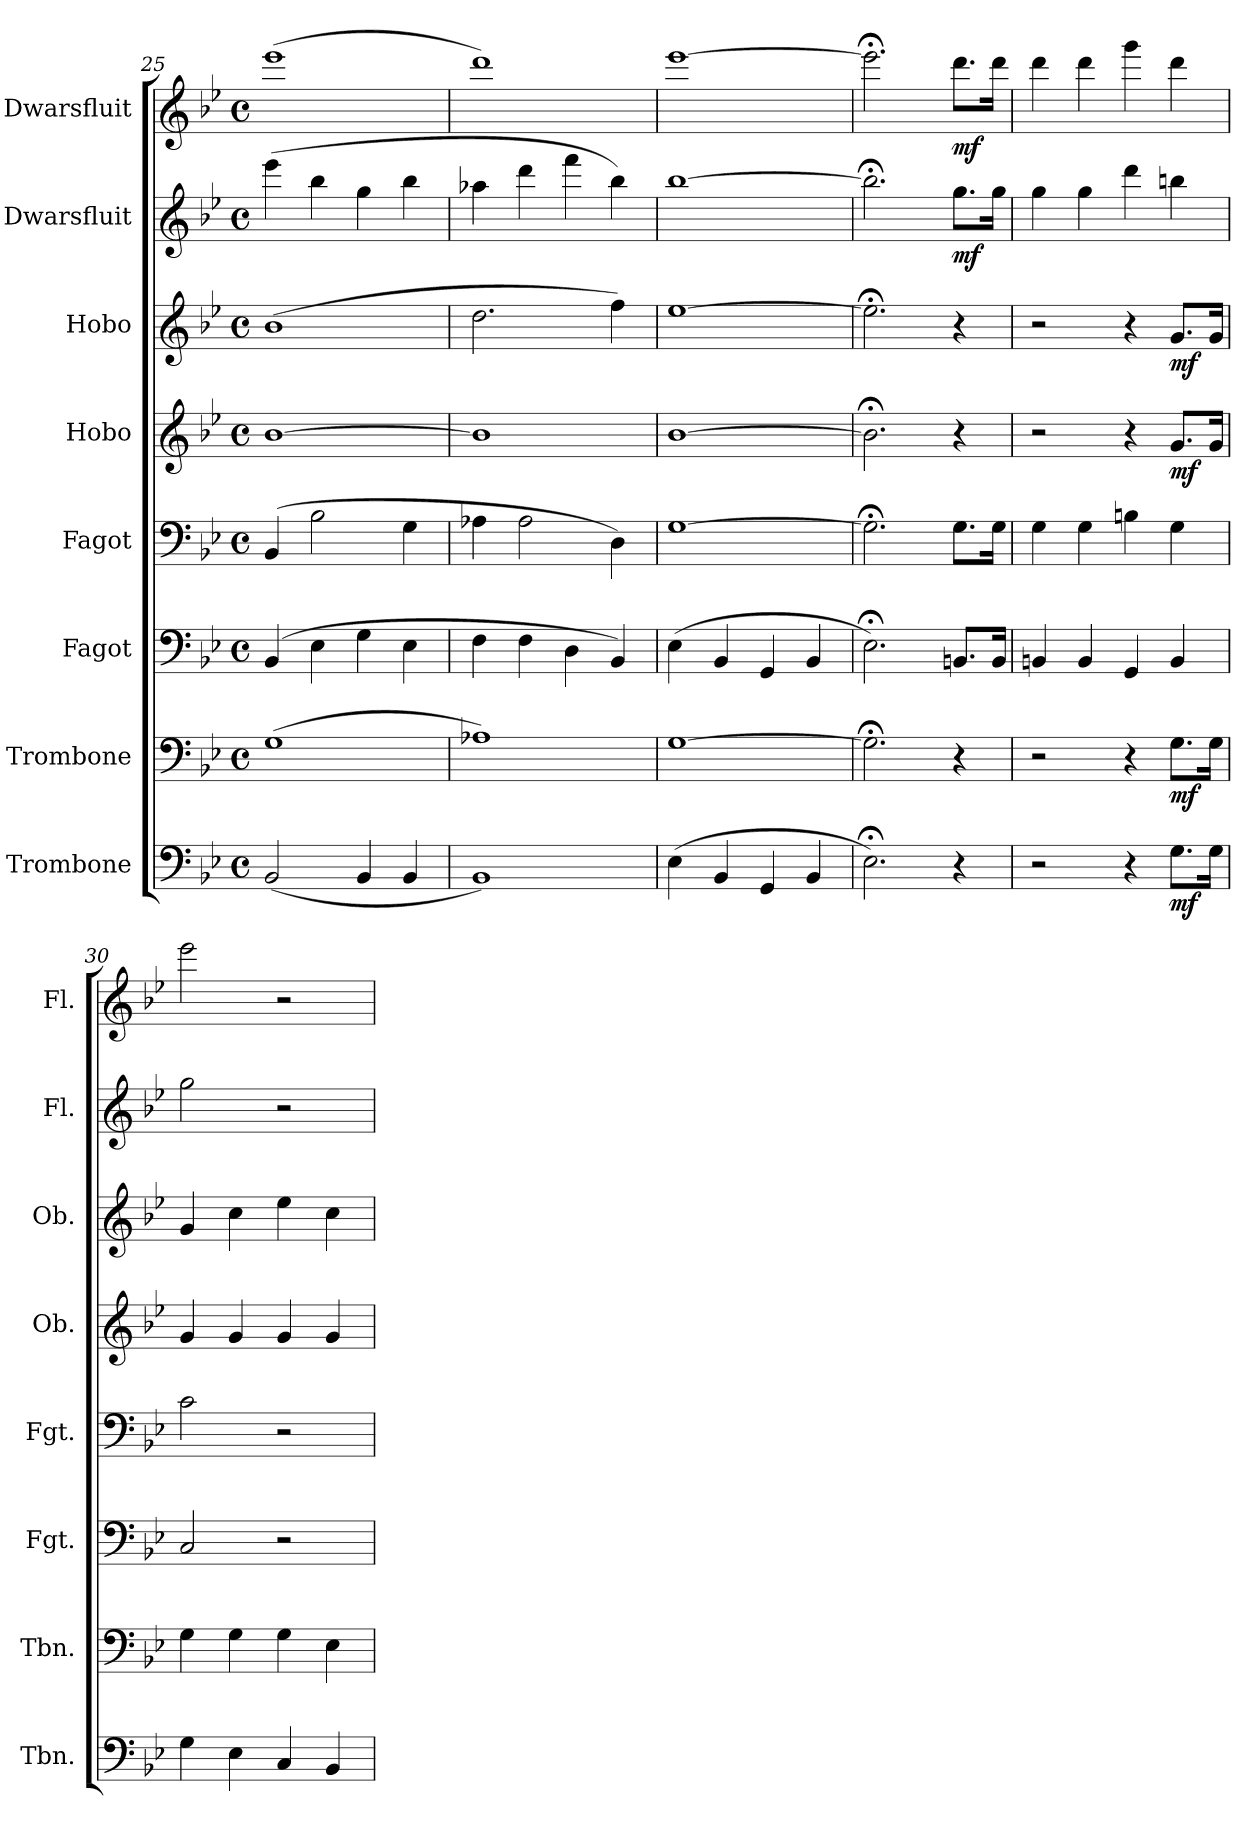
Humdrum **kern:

**kern	**dynam	**kern	**dynam	**kern	**kern	**kern	**dynam	**kern	**dynam	**kern	**dynam	**kern	**dynam
*part8	*part8	*part7	*part7	*part6	*part5	*part4	*part4	*part3	*part3	*part2	*part2	*part1	*part1
*staff8	*staff8	*staff7	*staff7	*staff6	*staff5	*staff4	*staff4	*staff3	*staff3	*staff2	*staff2	*staff1	*staff1
*I"Trombone	*	*I"Trombone	*	*I"Fagot	*I"Fagot	*I"Hobo	*	*I"Hobo	*	*I"Dwarsfluit	*	*I"Dwarsfluit	*
*I'Tbn.	*	*I'Tbn.	*	*I'Fgt.	*I'Fgt.	*I'Ob.	*	*I'Ob.	*	*I'Fl.	*	*I'Fl.	*
*clefF4	*	*clefF4	*	*clefF4	*clefF4	*clefG2	*	*clefG2	*	*clefG2	*	*clefG2	*
*k[b-e-]	*	*k[b-e-]	*	*k[b-e-]	*k[b-e-]	*k[b-e-]	*	*k[b-e-]	*	*k[b-e-]	*	*k[b-e-]	*
*M4/4	*	*M4/4	*	*M4/4	*M4/4	*M4/4	*	*M4/4	*	*M4/4	*	*M4/4	*
*met(c)	*	*met(c)	*	*met(c)	*met(c)	*met(c)	*	*met(c)	*	*met(c)	*	*met(c)	*
=25	=25	=25	=25	=25	=25	=25	=25	=25	=25	=25	=25	=25	=25
(2BB-/	.	(1G	.	(4BB-/	(4BB-/	[1b-	.	(1b-	.	(4eee-\	.	(1eee-	.
.	.	.	.	4E-\	2B-\	.	.	.	.	4bb-\	.	.	.
4BB-/	.	.	.	4G\	.	.	.	.	.	4gg\	.	.	.
4BB-/	.	.	.	4E-\	4G\	.	.	.	.	4bb-\	.	.	.
=26	=26	=26	=26	=26	=26	=26	=26	=26	=26	=26	=26	=26	=26
1BB-)	.	1A-X)	.	4F\	4A-X\	1b-]	.	2.dd\	.	4aa-X\	.	1ddd)	.
.	.	.	.	4F\	2A-\	.	.	.	.	4ddd\	.	.	.
.	.	.	.	4D\	.	.	.	.	.	4fff\	.	.	.
.	.	.	.	4BB-/)	4D\)	.	.	4ff\)	.	4bb-\)	.	.	.
=27	=27	=27	=27	=27	=27	=27	=27	=27	=27	=27	=27	=27	=27
(4E-\	.	[1G	.	(4E-\	[1G	[1b-	.	[1ee-	.	[1bb-	.	[1eee-	.
4BB-/	.	.	.	4BB-/	.	.	.	.	.	.	.	.	.
4GG/	.	.	.	4GG/	.	.	.	.	.	.	.	.	.
4BB-/	.	.	.	4BB-/	.	.	.	.	.	.	.	.	.
!!LO:PB:g=z
=28	=28	=28	=28	=28	=28	=28	=28	=28	=28	=28	=28	=28	=28
*	*	*	*	*	*	*	*	*	*	*	*	*MM50	*
2.E-;<\)	.	2.G;<\]	.	2.E-;<\)	2.G;<\]	2.b-;<\]	.	2.ee-;<\]	.	2.bb-;<\]	.	2.eee-;<\]	.
*	*	*	*	*	*	*	*	*	*	*	*	*MM84	*
!	!	!	!	!	!	!	!	!	!	!	!LO:DY:b	!	!LO:DY:b
4r	.	4r	.	8.BBn/L	8.G\L	4r	.	4r	.	8.gg\L	mf	8.ddd\L	mf
.	.	.	.	16BB/Jk	16G\Jk	.	.	.	.	16gg\Jk	.	16ddd\Jk	.
=29	=29	=29	=29	=29	=29	=29	=29	=29	=29	=29	=29	=29	=29
2r	.	2r	.	4BBn/	4G\	2r	.	2r	.	4gg\	.	4ddd\	.
.	.	.	.	4BB/	4G\	.	.	.	.	4gg\	.	4ddd\	.
4r	.	4r	.	4GG/	4Bn\	4r	.	4r	.	4ddd\	.	4ggg\	.
!	!LO:DY:b	!	!LO:DY:b	!	!	!	!LO:DY:b	!	!LO:DY:b	!	!	!	!
8.G\L	mf	8.G\L	mf	4BB/	4G\	8.g/L	mf	8.g/L	mf	4bbn\	.	4ddd\	.
16G\Jk	.	16G\Jk	.	.	.	16g/Jk	.	16g/Jk	.	.	.	.	.
=30	=30	=30	=30	=30	=30	=30	=30	=30	=30	=30	=30	=30	=30
4G\	.	4G\	.	2C/	2c\	4g/	.	4g/	.	2gg\	.	2eee-\	.
4E-\	.	4G\	.	.	.	4g/	.	4cc\	.	.	.	.	.
4C/	.	4G\	.	2r	2r	4g/	.	4ee-\	.	2r	.	2r	.
4BB-/	.	4E-\	.	.	.	4g/	.	4cc\	.	.	.	.	.
=	=	=	=	=	=	=	=	=	=	=	=	=	=
*-	*-	*-	*-	*-	*-	*-	*-	*-	*-	*-	*-	*-	*-
